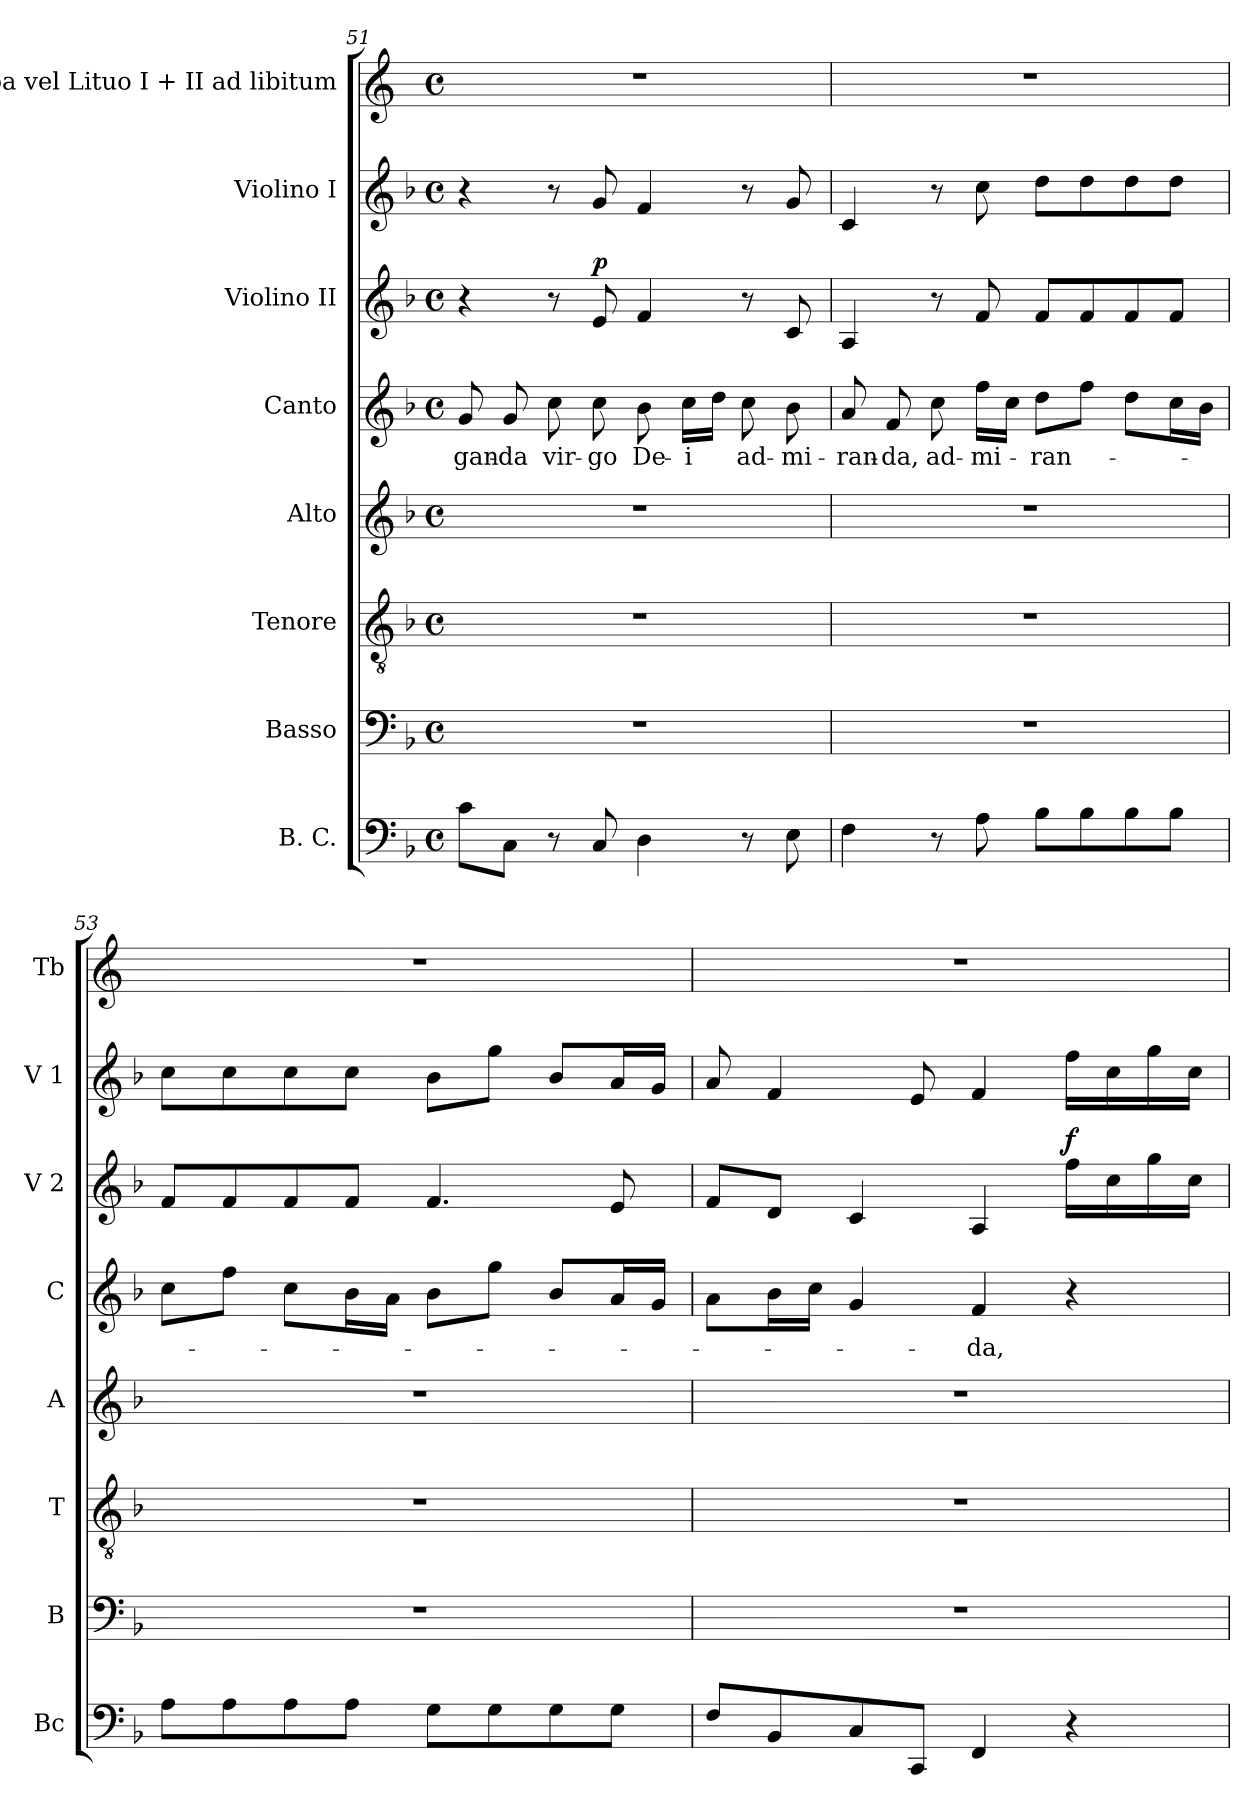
**kern	**kern	**kern	**kern	**kern	**text	**kern	**dynam	**kern	**kern
*part8	*part7	*part6	*part5	*part4	*part4	*part3	*part3	*part2	*part1
*staff8	*staff7	*staff6	*staff5	*staff4	*staff4	*staff3	*staff3	*staff2	*staff1
*I"B. C.	*I"Basso	*I"Tenore	*I"Alto	*I"Canto	*	*I"Violino II	*	*I"Violino I	*I"Tuba vel Lituo I + II ad libitum
*I'Bc	*I'B	*I'T	*I'A	*I'C	*	*I'V 2	*	*I'V 1	*I'Tb
*clefF4	*clefF4	*clefGv2	*clefG2	*clefG2	*	*clefG2	*	*clefG2	*clefG2
*	*	*	*	*	*	*	*	*	*ITrd4c7
*k[b-]	*k[b-]	*k[b-]	*k[b-]	*k[b-]	*	*k[b-]	*	*k[b-]	*k[b-]
*M4/4	*M4/4	*M4/4	*M4/4	*M4/4	*	*M4/4	*	*M4/4	*M4/4
*met(c)	*met(c)	*met(c)	*met(c)	*met(c)	*	*met(c)	*	*met(c)	*met(c)
=51	=51	=51	=51	=51	=51	=51	=51	=51	=51
!	!	!	!	!	!LO:LY:b	!	!	!	!
8c\L	1r	1r	1r	8g/	-gan-	4r	.	4r	1r
!	!	!	!	!	!LO:LY:b	!	!	!	!
8C\J	.	.	.	8g/	-da	.	.	.	.
!	!	!	!	!	!LO:LY:b	!	!	!	!
8r	.	.	.	8cc\	vir-	8r	.	8r	.
!	!	!	!	!	!LO:LY:b	!	!LO:DY:a	!	!
8C/	.	.	.	8cc\	-go	8e/	p	8g/	.
!	!	!	!	!	!LO:LY:b	!	!	!	!
4D\	.	.	.	8b-\	De-	4f/	.	4f/	.
!	!	!	!	!	!LO:LY:b	!	!	!	!
.	.	.	.	16cc\LL	-i	.	.	.	.
.	.	.	.	16dd\JJ	.	.	.	.	.
!	!	!	!	!	!LO:LY:b	!	!	!	!
8r	.	.	.	8cc\	ad-	8r	.	8r	.
!	!	!	!	!	!LO:LY:b	!	!	!	!
8E\	.	.	.	8b-\	-mi-	8c/	.	8g/	.
!!LO:LB:g=z
=52	=52	=52	=52	=52	=52	=52	=52	=52	=52
!	!	!	!	!	!LO:LY:b	!	!	!	!
4F\	1r	1r	1r	8a/	-ran-	4A/	.	4c/	1r
!	!	!	!	!	!LO:LY:b	!	!	!	!
.	.	.	.	8f/	-da,	.	.	.	.
!	!	!	!	!	!LO:LY:b	!	!	!	!
8r	.	.	.	8cc\	ad-	8r	.	8r	.
!	!	!	!	!	!LO:LY:b	!	!	!	!
8A\	.	.	.	16ff\LL	-mi-	8f/	.	8cc\	.
.	.	.	.	16cc\JJ	.	.	.	.	.
!	!	!	!	!	!LO:LY:b	!	!	!	!
8B-\L	.	.	.	8dd\L	-ran-	8f/L	.	8dd\L	.
8B-\	.	.	.	8ff\J	.	8f/	.	8dd\	.
8B-\	.	.	.	8dd\L	.	8f/	.	8dd\	.
8B-\J	.	.	.	16cc\L	.	8f/J	.	8dd\J	.
.	.	.	.	16b-\JJ	.	.	.	.	.
=53	=53	=53	=53	=53	=53	=53	=53	=53	=53
8A\L	1r	1r	1r	8cc\L	.	8f/L	.	8cc\L	1r
8A\	.	.	.	8ff\J	.	8f/	.	8cc\	.
8A\	.	.	.	8cc\L	.	8f/	.	8cc\	.
8A\J	.	.	.	16b-\L	.	8f/J	.	8cc\J	.
.	.	.	.	16a\JJ	.	.	.	.	.
8G\L	.	.	.	8b-\L	.	4.f/	.	8b-\L	.
8G\	.	.	.	8gg\J	.	.	.	8gg\J	.
8G\	.	.	.	8b-/L	.	.	.	8b-/L	.
8G\J	.	.	.	16a/L	.	8e/	.	16a/L	.
.	.	.	.	16g/JJ	.	.	.	16g/JJ	.
=54	=54	=54	=54	=54	=54	=54	=54	=54	=54
8F/L	1r	1r	1r	8a\L	.	8f/L	.	8a/	1r
8BB-/	.	.	.	16b-\L	.	8d/J	.	4f/	.
.	.	.	.	16cc\JJ	.	.	.	.	.
8C/	.	.	.	4g/	.	4c/	.	.	.
8CC/J	.	.	.	.	.	.	.	8e/	.
!	!	!	!	!	!LO:LY:b	!	!	!	!
4FF/	.	.	.	4f/	-da,	4A/	.	4f/	.
!	!	!	!	!	!	!	!LO:DY:a	!	!
4r	.	.	.	4r	.	16ff\LL	f	16ff\LL	.
.	.	.	.	.	.	16cc\	.	16cc\	.
.	.	.	.	.	.	16gg\	.	16gg\	.
.	.	.	.	.	.	16cc\JJ	.	16cc\JJ	.
=	=	=	=	=	=	=	=	=	=
*-	*-	*-	*-	*-	*-	*-	*-	*-	*-
